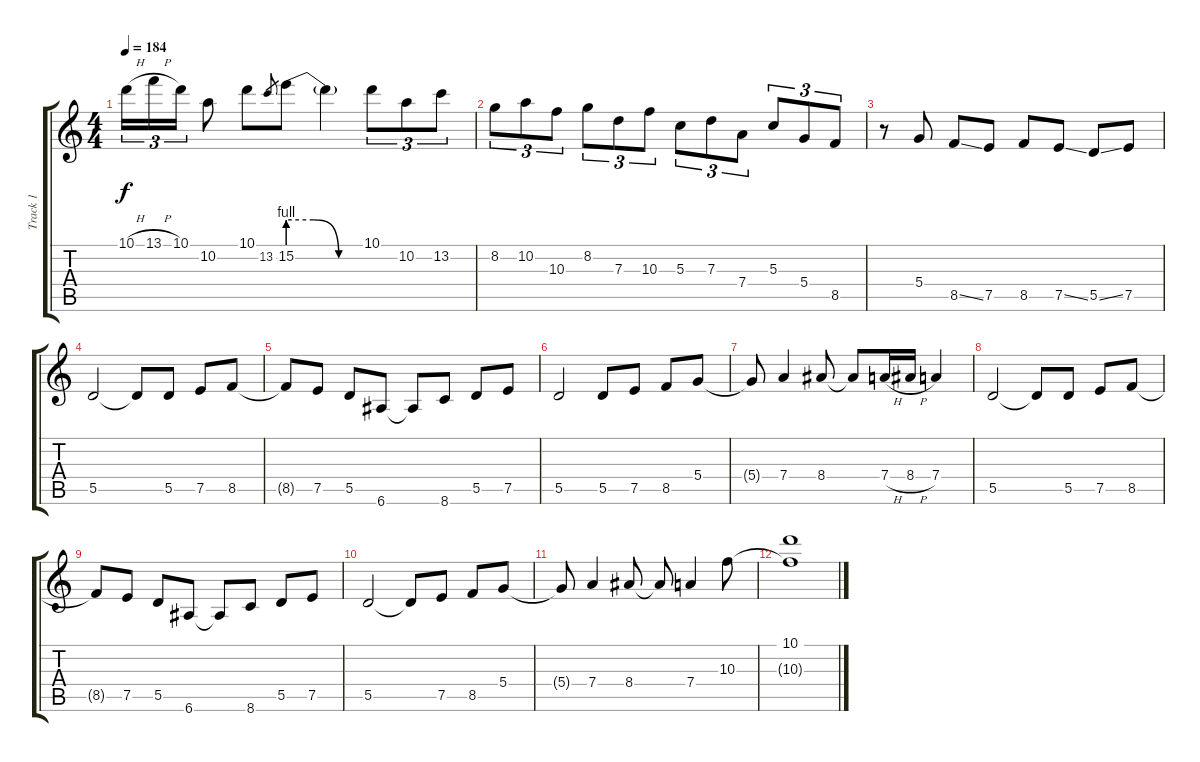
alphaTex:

\track ("Track 1" "Track 1") {instrument acousticguitarsteel}
\staff {score tabs}
\tuning (E4 B3 G3 D3 A2 E2) {hide}
\ts (4 4)
\tempo 184
\clef g2
\ks c
10.1{h}.16{tu (3 2) dy f} 13.1{h}.16{tu (3 2)} 10.1.16{tu (3 2)} 10.2.8 10.1.8 13.2.8{gr} 15.2{be (custom 0 4 20 4 40 0 60 0)}.8 15.2{t}.4 10.1.8{tu (3 2)} 10.2.8{tu (3 2)} 13.2.8{tu (3 2)} |
8.2.8{tu (3 2)} 10.2.8{tu (3 2)} 10.3.8{tu (3 2)} 8.2.8{tu (3 2)} 7.3.8{tu (3 2)} 10.3.8{tu (3 2)} 5.3.8{tu (3 2)} 7.3.8{tu (3 2)} 7.4.8{tu (3 2)} 5.3.8{tu (3 2)} 5.4.8{tu (3 2)} 8.5.8{tu (3 2)} |
r.8 5.4.8 8.5{ss}.8 7.5.8 8.5.8 7.5{ss}.8 5.5{ss}.8 7.5.8 |
5.5.2 5.5{t}.8 5.5.8 7.5.8 8.5.8 |
8.5{t}.8 7.5.8 5.5.8 6.6.8 6.6{t}.8 8.6.8 5.5.8 7.5.8 |
5.5.2 5.5.8 7.5.8 8.5.8 5.4.8 |
5.4{t}.8 7.4.4 8.4.8 8.4{t}.8 7.4{h}.16 8.4{h}.16 7.4.4 |
5.5.2 5.5{t}.8 5.5.8 7.5.8 8.5.8 |
8.5{t}.8 7.5.8 5.5.8 6.6.8 6.6{t}.8 8.6.8 5.5.8 7.5.8 |
5.5.2 5.5{t}.8 7.5.8 8.5.8 5.4.8 |
5.4{t}.8 7.4.4 8.4.8 8.4{t}.8 7.4.4 10.3.8 |
(10.1 10.3{t}).1
